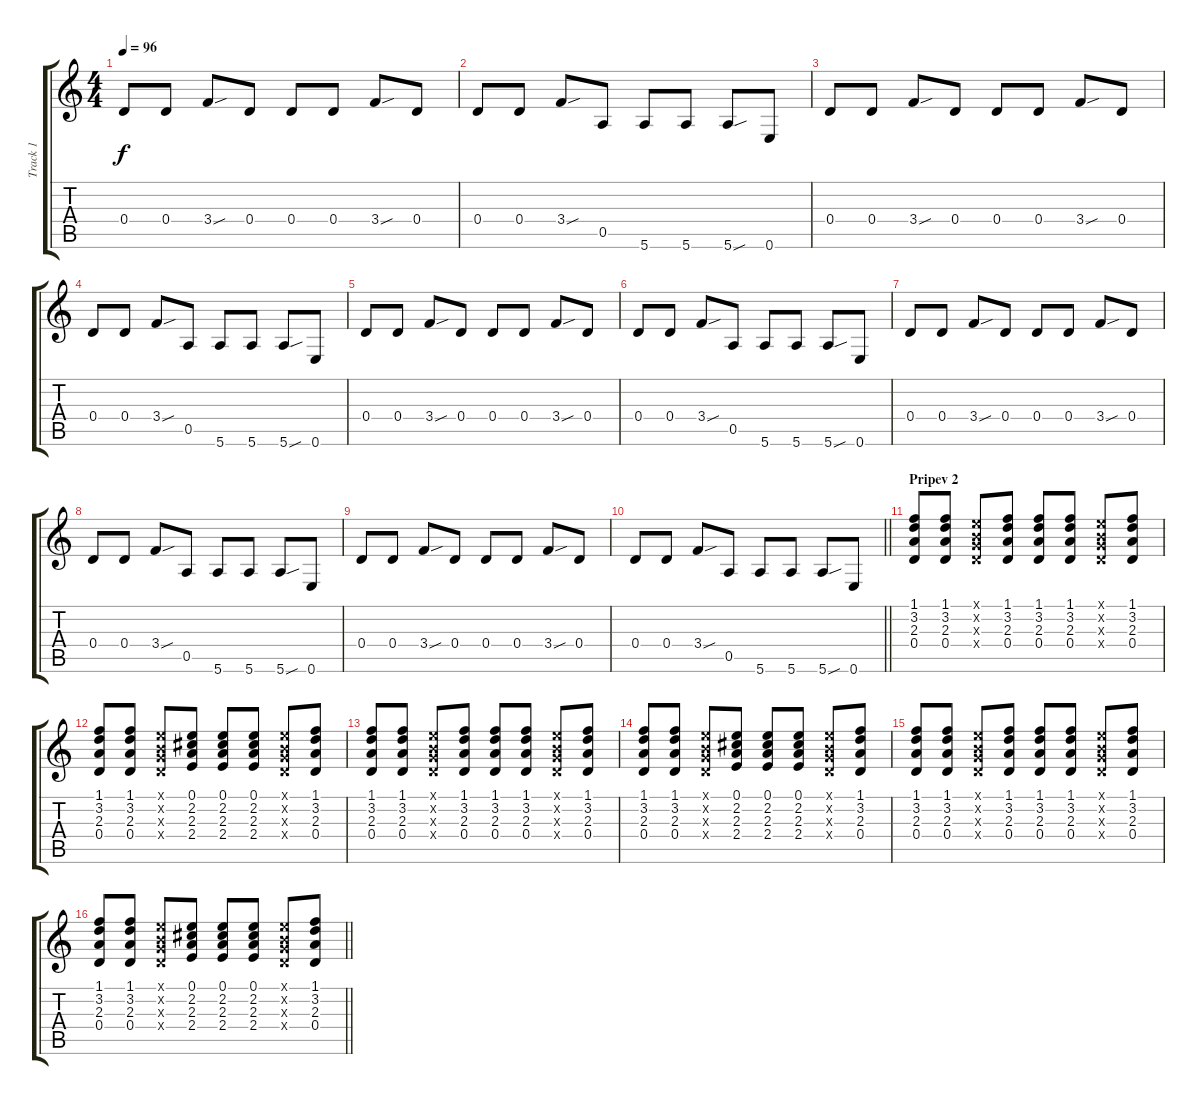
\track ("Track 1" "Track 1") {instrument acousticguitarsteel}
\staff {score tabs}
\tuning (E4 B3 G3 D3 A2 E2) {hide}
\ts (4 4)
\tempo 96
\clef g2
\ks c
0.4.8{dy f} 0.4.8 3.4{sou}.8 0.4.8 0.4.8 0.4.8 3.4{sou}.8 0.4.8 |
0.4.8 0.4.8 3.4{sou}.8 0.5.8 5.6.8 5.6.8 5.6{sou}.8 0.6.8 |
0.4.8 0.4.8 3.4{sou}.8 0.4.8 0.4.8 0.4.8 3.4{sou}.8 0.4.8 |
0.4.8 0.4.8 3.4{sou}.8 0.5.8 5.6.8 5.6.8 5.6{sou}.8 0.6.8 |
0.4.8 0.4.8 3.4{sou}.8 0.4.8 0.4.8 0.4.8 3.4{sou}.8 0.4.8 |
0.4.8 0.4.8 3.4{sou}.8 0.5.8 5.6.8 5.6.8 5.6{sou}.8 0.6.8 |
0.4.8 0.4.8 3.4{sou}.8 0.4.8 0.4.8 0.4.8 3.4{sou}.8 0.4.8 |
0.4.8 0.4.8 3.4{sou}.8 0.5.8 5.6.8 5.6.8 5.6{sou}.8 0.6.8 |
0.4.8 0.4.8 3.4{sou}.8 0.4.8 0.4.8 0.4.8 3.4{sou}.8 0.4.8 |
\barLineRight lightlight
0.4.8 0.4.8 3.4{sou}.8 0.5.8 5.6.8 5.6.8 5.6{sou}.8 0.6.8 |
\section ("" "Pripev 2")
(1.1 3.2 2.3 0.4).8 (1.1 3.2 2.3 0.4).8 (0.1{x} 0.2{x} 0.3{x} 0.4{x}).8 (1.1 3.2 2.3 0.4).8 (1.1 3.2 2.3 0.4).8 (1.1 3.2 2.3 0.4).8 (0.1{x} 0.2{x} 0.3{x} 0.4{x}).8 (1.1 3.2 2.3 0.4).8 |
(1.1 3.2 2.3 0.4).8 (1.1 3.2 2.3 0.4).8 (0.1{x} 0.2{x} 0.3{x} 0.4{x}).8 (0.1 2.2 2.3 2.4).8 (0.1 2.2 2.3 2.4).8 (0.1 2.2 2.3 2.4).8 (0.1{x} 0.2{x} 0.3{x} 0.4{x}).8 (1.1 3.2 2.3 0.4).8 |
(1.1 3.2 2.3 0.4).8 (1.1 3.2 2.3 0.4).8 (0.1{x} 0.2{x} 0.3{x} 0.4{x}).8 (1.1 3.2 2.3 0.4).8 (1.1 3.2 2.3 0.4).8 (1.1 3.2 2.3 0.4).8 (0.1{x} 0.2{x} 0.3{x} 0.4{x}).8 (1.1 3.2 2.3 0.4).8 |
(1.1 3.2 2.3 0.4).8 (1.1 3.2 2.3 0.4).8 (0.1{x} 0.2{x} 0.3{x} 0.4{x}).8 (0.1 2.2 2.3 2.4).8 (0.1 2.2 2.3 2.4).8 (0.1 2.2 2.3 2.4).8 (0.1{x} 0.2{x} 0.3{x} 0.4{x}).8 (1.1 3.2 2.3 0.4).8 |
(1.1 3.2 2.3 0.4).8 (1.1 3.2 2.3 0.4).8 (0.1{x} 0.2{x} 0.3{x} 0.4{x}).8 (1.1 3.2 2.3 0.4).8 (1.1 3.2 2.3 0.4).8 (1.1 3.2 2.3 0.4).8 (0.1{x} 0.2{x} 0.3{x} 0.4{x}).8 (1.1 3.2 2.3 0.4).8 |
\barLineRight lightlight
(1.1 3.2 2.3 0.4).8 (1.1 3.2 2.3 0.4).8 (0.1{x} 0.2{x} 0.3{x} 0.4{x}).8 (0.1 2.2 2.3 2.4).8 (0.1 2.2 2.3 2.4).8 (0.1 2.2 2.3 2.4).8 (0.1{x} 0.2{x} 0.3{x} 0.4{x}).8 (1.1 3.2 2.3 0.4).8
